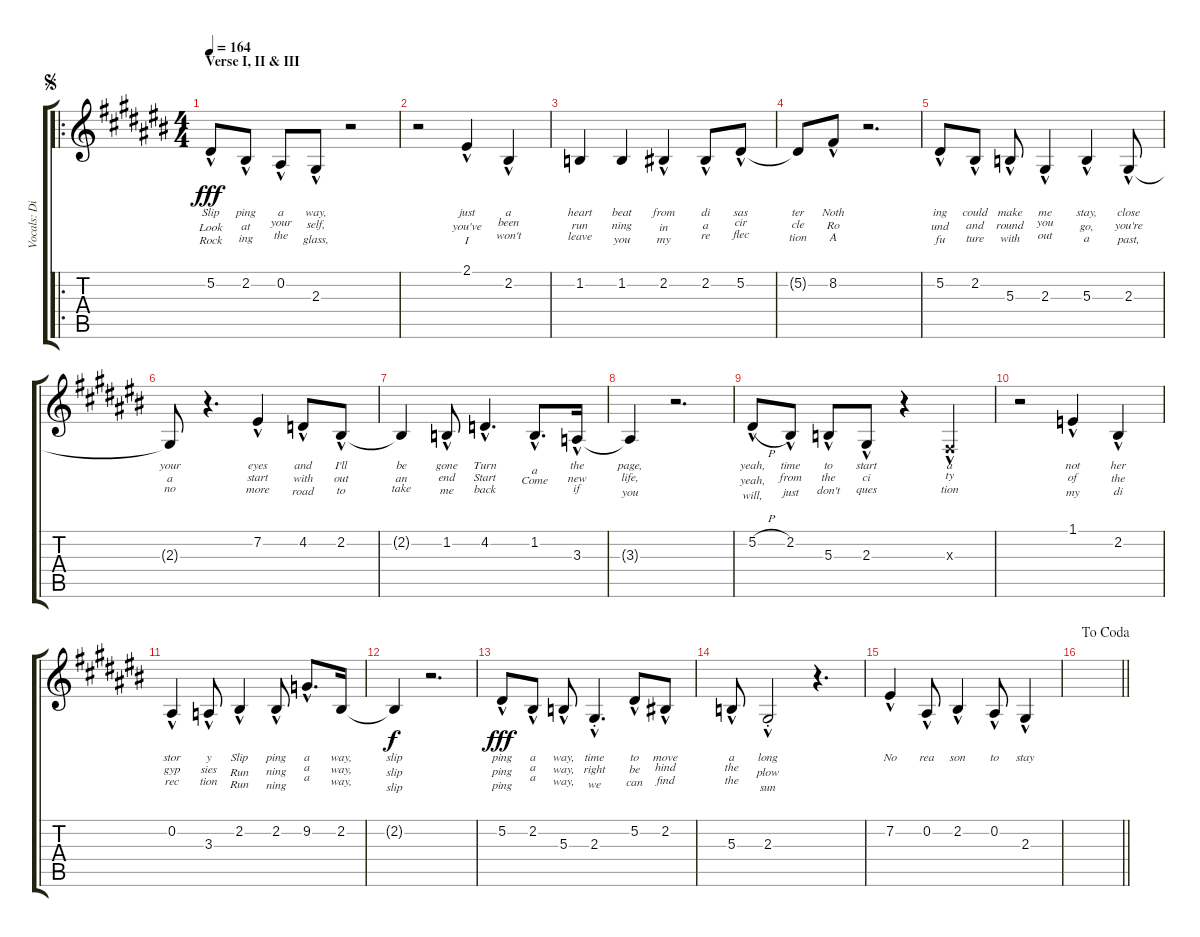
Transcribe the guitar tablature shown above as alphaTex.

\track ("Vocals: Dio" "Vocals: Di") {instrument lead2sawtooth}
\staff {score tabs}
\tuning (Eb4 Bb3 Gb3 Db3 Ab2 Eb2) {hide}
\ro
\ts (4 4)
\section ("" "Verse I, II & III")
\jump segno
\tempo 164
\clef g2
\ks c#
5.2{hac}.8{lyrics (0 "Slip") lyrics (1 "Look") lyrics (2 "Rock") lyrics (3 "") lyrics (4 "") dy fff} 2.2{hac}.8{lyrics (0 "ping") lyrics (1 "at") lyrics (2 "ing") lyrics (3 "") lyrics (4 "")} 0.2{hac}.8{lyrics (0 "a") lyrics (1 "your") lyrics (2 "the") lyrics (3 "") lyrics (4 "")} 2.3{hac}.8{lyrics (0 "way,") lyrics (1 "self,") lyrics (2 "glass,") lyrics (3 "") lyrics (4 "")} r.2 |
r.2 2.1{hac}.4{lyrics (0 "just") lyrics (1 "you've") lyrics (2 "I") lyrics (3 "") lyrics (4 "")} 2.2{hac}.4{lyrics (0 "a") lyrics (1 "been") lyrics (2 "won't") lyrics (3 "") lyrics (4 "")} |
1.2.4{lyrics (0 "heart") lyrics (1 "run") lyrics (2 "leave") lyrics (3 "") lyrics (4 "")} 1.2.4{lyrics (0 "beat") lyrics (1 "ning") lyrics (2 "you") lyrics (3 "") lyrics (4 "")} 2.2{hac}.4{lyrics (0 "from") lyrics (1 "in") lyrics (2 "my") lyrics (3 "") lyrics (4 "")} 2.2{hac}.8{lyrics (0 "di") lyrics (1 "a") lyrics (2 "re") lyrics (3 "") lyrics (4 "")} 5.2{hac}.8{lyrics (0 "sas") lyrics (1 "cir") lyrics (2 "flec") lyrics (3 "") lyrics (4 "")} |
5.2{t}.8{lyrics (0 "ter") lyrics (1 "cle") lyrics (2 "tion") lyrics (3 "") lyrics (4 "")} 8.2{hac}.8{lyrics (0 "Noth") lyrics (1 "Ro") lyrics (2 "A") lyrics (3 "") lyrics (4 "")} r.2{d} |
5.2{hac}.8{lyrics (0 "ing") lyrics (1 "und") lyrics (2 "fu") lyrics (3 "") lyrics (4 "")} 2.2{hac}.8{lyrics (0 "could") lyrics (1 "and") lyrics (2 "ture") lyrics (3 "") lyrics (4 "")} 5.3{hac}.8{lyrics (0 "make") lyrics (1 "round") lyrics (2 "with") lyrics (3 "") lyrics (4 "")} 2.3{hac}.4{lyrics (0 "me") lyrics (1 "you") lyrics (2 "out") lyrics (3 "") lyrics (4 "")} 5.3{hac}.4{lyrics (0 "stay,") lyrics (1 "go,") lyrics (2 "a") lyrics (3 "") lyrics (4 "")} 2.3{hac}.8{lyrics (0 "close") lyrics (1 "you're") lyrics (2 "past,") lyrics (3 "") lyrics (4 "")} |
2.3{t}.8{lyrics (0 "your") lyrics (1 "a") lyrics (2 "no") lyrics (3 "") lyrics (4 "")} r.4{d} 7.2{hac}.4{lyrics (0 "eyes") lyrics (1 "start") lyrics (2 "more") lyrics (3 "") lyrics (4 "")} 4.2{hac}.8{lyrics (0 "and") lyrics (1 "with") lyrics (2 "road") lyrics (3 "") lyrics (4 "")} 2.2{hac}.8{lyrics (0 "I'll") lyrics (1 "out") lyrics (2 "to") lyrics (3 "") lyrics (4 "")} |
2.2{t}.4{lyrics (0 "be") lyrics (1 "an") lyrics (2 "take") lyrics (3 "") lyrics (4 "")} 1.2{hac}.8{lyrics (0 "gone") lyrics (1 "end") lyrics (2 "me") lyrics (3 "") lyrics (4 "")} 4.2{hac}.4{d lyrics (0 "Turn") lyrics (1 "Start") lyrics (2 "back") lyrics (3 "") lyrics (4 "")} 1.2{hac}.8{d lyrics (0 "") lyrics (1 "a") lyrics (2 "Come") lyrics (3 "") lyrics (4 "")} 3.3{hac}.16{lyrics (0 "the") lyrics (1 "new") lyrics (2 "if") lyrics (3 "") lyrics (4 "")} |
3.3{t}.4{lyrics (0 "page,") lyrics (1 "life,") lyrics (2 "you") lyrics (3 "") lyrics (4 "")} r.2{d} |
5.2{h hac}.8{lyrics (0 "yeah,") lyrics (1 "yeah,") lyrics (2 "will,") lyrics (3 "") lyrics (4 "")} 2.2{hac}.8{lyrics (0 "time") lyrics (1 "from") lyrics (2 "just") lyrics (3 "") lyrics (4 "")} 5.3{hac}.8{lyrics (0 "to") lyrics (1 "the") lyrics (2 "don't") lyrics (3 "") lyrics (4 "")} 2.3{hac}.8{lyrics (0 "start") lyrics (1 "ci") lyrics (2 "ques") lyrics (3 "") lyrics (4 "")} r.4 0.3{hac x}.4{lyrics (0 "a") lyrics (1 "ty") lyrics (2 "tion") lyrics (3 "") lyrics (4 "")} |
r.2 1.1{hac}.4{lyrics (0 "not") lyrics (1 "of") lyrics (2 "my") lyrics (3 "") lyrics (4 "")} 2.2{hac}.4{lyrics (0 "her") lyrics (1 "the") lyrics (2 "di") lyrics (3 "") lyrics (4 "")} |
0.2{hac}.4{lyrics (0 "stor") lyrics (1 "gyp") lyrics (2 "rec") lyrics (3 "") lyrics (4 "")} 3.3{hac}.8{lyrics (0 "y") lyrics (1 "sies") lyrics (2 "tion") lyrics (3 "") lyrics (4 "")} 2.2{hac}.4{lyrics (0 "Slip") lyrics (1 "Run") lyrics (2 "Run") lyrics (3 "") lyrics (4 "")} 2.2{hac}.8{lyrics (0 "ping") lyrics (1 "ning") lyrics (2 "ning") lyrics (3 "") lyrics (4 "")} 9.2{hac}.8{d lyrics (0 "a") lyrics (1 "a") lyrics (2 "a") lyrics (3 "") lyrics (4 "")} 2.2.16{lyrics (0 "way,") lyrics (1 "way,") lyrics (2 "way,") lyrics (3 "") lyrics (4 "")} |
2.2{t}.4{lyrics (0 "slip") lyrics (1 "slip") lyrics (2 "slip") lyrics (3 "") lyrics (4 "") dy f} r.2{d} |
5.2{hac}.8{lyrics (0 "ping") lyrics (1 "ping") lyrics (2 "ping") lyrics (3 "") lyrics (4 "") dy fff} 2.2{hac}.8{lyrics (0 "a") lyrics (1 "a") lyrics (2 "a") lyrics (3 "") lyrics (4 "")} 5.3{hac}.8{lyrics (0 "way,") lyrics (1 "way,") lyrics (2 "way,") lyrics (3 "") lyrics (4 "")} 2.3{hac st}.4{d lyrics (0 "time") lyrics (1 "right") lyrics (2 "we") lyrics (3 "") lyrics (4 "")} 5.2{hac}.8{lyrics (0 "to") lyrics (1 "be") lyrics (2 "can") lyrics (3 "") lyrics (4 "")} 2.2{hac}.8{lyrics (0 "move") lyrics (1 "hind") lyrics (2 "find") lyrics (3 "") lyrics (4 "")} |
5.3{hac}.8{lyrics (0 "a") lyrics (1 "the") lyrics (2 "the") lyrics (3 "") lyrics (4 "")} 2.3{hac st}.2{lyrics (0 "long") lyrics (1 "plow") lyrics (2 "sun") lyrics (3 "") lyrics (4 "")} r.4{d} |
7.2{hac}.4{lyrics (0 "No") lyrics (1 "") lyrics (2 "") lyrics (3 "") lyrics (4 "")} 0.2{hac}.8{lyrics (0 "rea") lyrics (1 "") lyrics (2 "") lyrics (3 "") lyrics (4 "")} 2.2{hac}.4{lyrics (0 "son") lyrics (1 "") lyrics (2 "") lyrics (3 "") lyrics (4 "")} 0.2{hac}.8{lyrics (0 "to") lyrics (1 "") lyrics (2 "") lyrics (3 "") lyrics (4 "")} 2.3{hac}.4{lyrics (0 "stay") lyrics (1 "") lyrics (2 "") lyrics (3 "") lyrics (4 "")} |
\jump dacoda
\barLineRight lightlight
